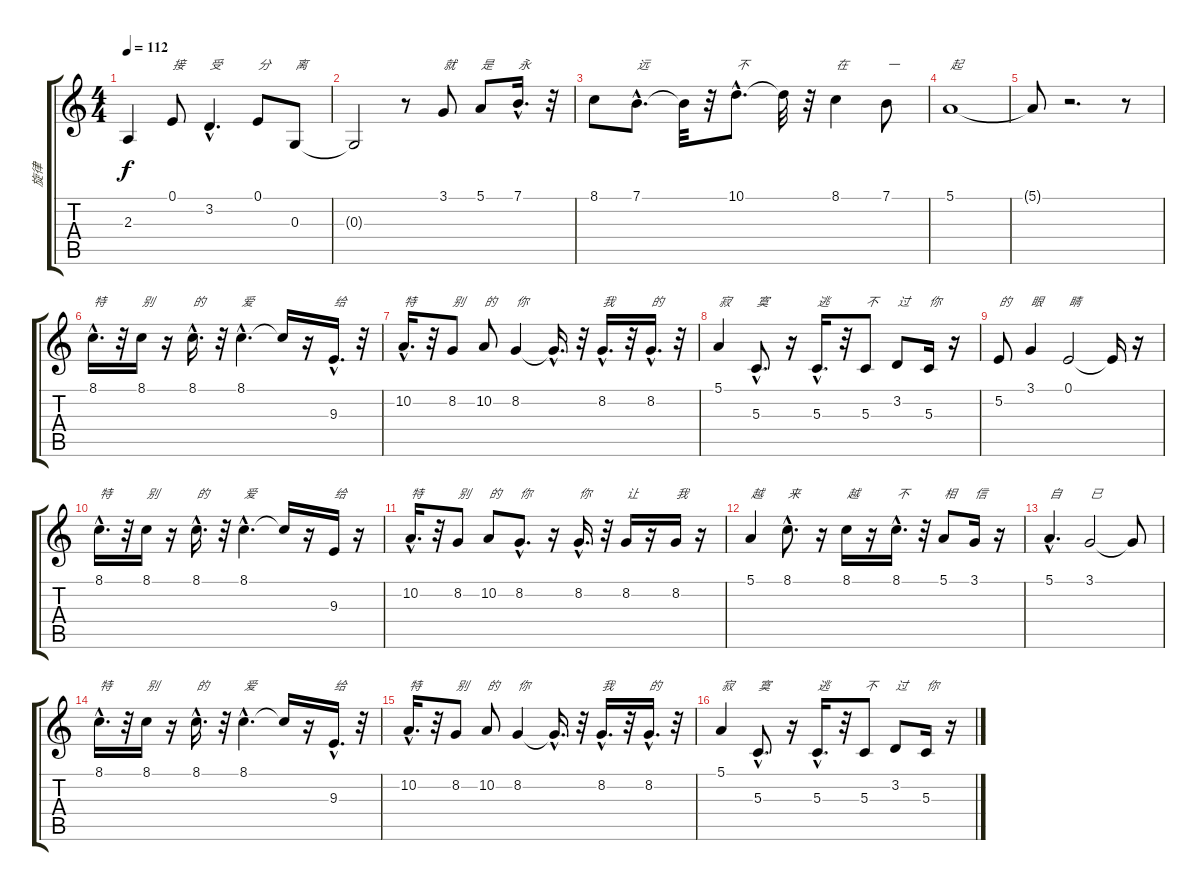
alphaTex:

\track ("旋律" "旋律") {instrument trumpet}
\staff {score tabs}
\tuning (E4 B3 G3 D3 A2 E2) {hide}
\ts (4 4)
\tempo 112
\clef g2
\ks c
2.3{t}.4{dy f} 0.1.8{txt "接"} 3.2{hac}.4{d txt "受"} 0.1.8{txt "分"} 0.3.8{txt "离"} |
0.3{t}.2 r.8 3.1.8{txt "就"} 5.1.8{txt "是"} 7.1{hac}.16{d txt "永"} r.32 |
8.1.8 7.1{hac}.8{d txt "远"} 7.1{t}.32 r.32 10.1{hac}.8{d txt "不"} 10.1{t}.32 r.32 8.1.4{txt "在"} 7.1.8{txt "一"} |
5.1.1{txt "起"} |
5.1{t}.8 r.2{d} r.8 |
8.1{hac}.16{d txt "特"} r.32 8.1.16{txt "别"} r.16 8.1{hac}.16{d txt "的"} r.32 8.1{hac}.4{d txt "爱"} 8.1{t}.16 r.16 9.3{hac}.16{d txt "给"} r.32 |
10.2{hac}.16{d txt "特"} r.32 8.2.8{txt "别"} 10.2.8{txt "的"} 8.2.4{txt "你"} 8.2{hac t}.16{d} r.32 8.2{hac}.16{d txt "我"} r.32 8.2{hac}.16{d txt "的"} r.32 |
5.1.4{txt "寂"} 5.3{hac}.8{d txt "寞"} r.16 5.3{hac}.16{d txt "逃"} r.32 5.3.8{txt "不"} 3.2.8{txt "过"} 5.3.16{txt "你"} r.16 |
5.2.8{txt "的"} 3.1.4{txt "眼"} 0.1.2{txt "睛"} 0.1{t}.16 r.16 |
8.1{hac}.16{d txt "特"} r.32 8.1.16{txt "别"} r.16 8.1{hac}.16{d txt "的"} r.32 8.1{hac}.4{d txt "爱"} 8.1{t}.16 r.16 9.3.16{txt "给"} r.16 |
10.2{hac}.16{d txt "特"} r.32 8.2.8{txt "别"} 10.2.8{txt "的"} 8.2{hac}.8{d txt "你"} r.16 8.2{hac}.16{d txt "你"} r.32 8.2.16{txt "让"} r.16 8.2.16{txt "我"} r.16 |
5.1.4{txt "越"} 8.1{hac}.8{d txt "来"} r.16 8.1.16{txt "越"} r.16 8.1{hac}.16{d txt "不"} r.32 5.1.8{txt "相"} 3.1.16{txt "信"} r.16 |
5.1{hac}.4{d txt "自"} 3.1.2{txt "已"} 3.1{t}.8 |
8.1{hac}.16{d txt "特"} r.32 8.1.16{txt "别"} r.16 8.1{hac}.16{d txt "的"} r.32 8.1{hac}.4{d txt "爱"} 8.1{t}.16 r.16 9.3{hac}.16{d txt "给"} r.32 |
10.2{hac}.16{d txt "特"} r.32 8.2.8{txt "别"} 10.2.8{txt "的"} 8.2.4{txt "你"} 8.2{hac t}.16{d} r.32 8.2{hac}.16{d txt "我"} r.32 8.2{hac}.16{d txt "的"} r.32 |
5.1.4{txt "寂"} 5.3{hac}.8{d txt "寞"} r.16 5.3{hac}.16{d txt "逃"} r.32 5.3.8{txt "不"} 3.2.8{txt "过"} 5.3.16{txt "你"} r.16
